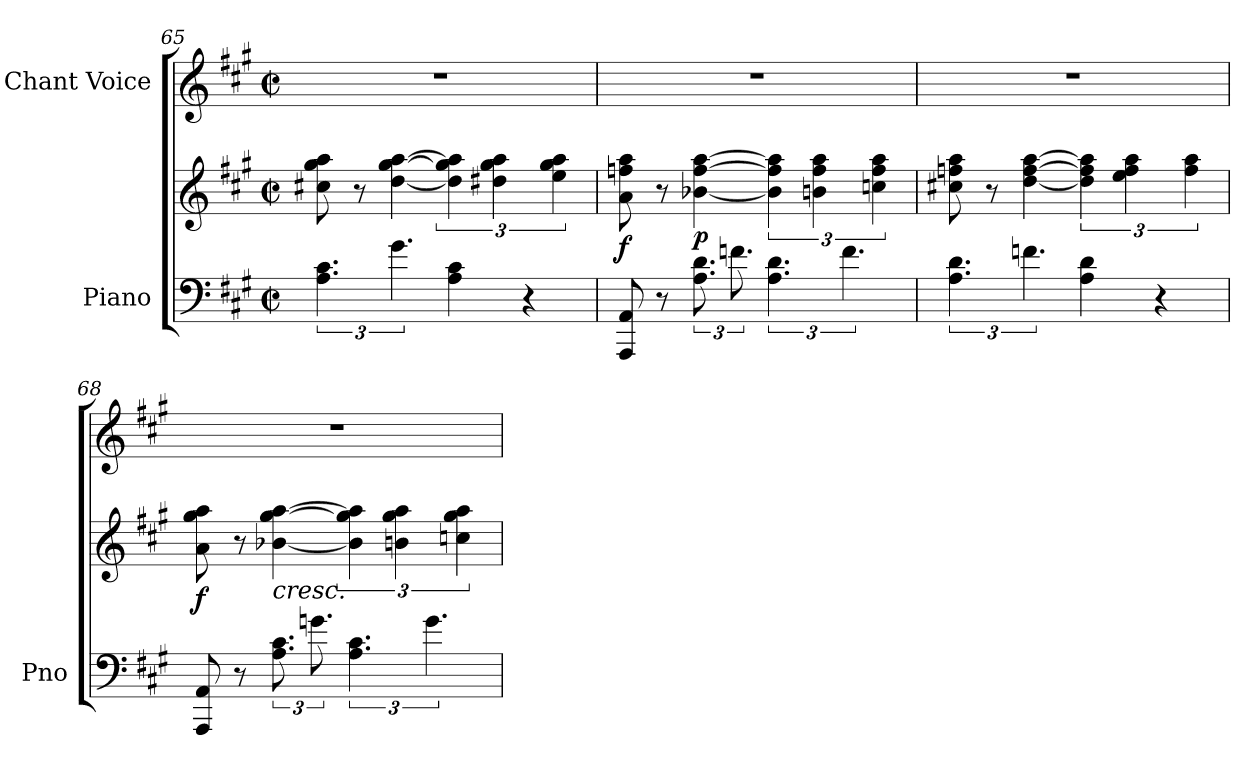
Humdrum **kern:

**kern	**kern	**dynam	**kern
*part2	*part2	*part2	*part1
*staff3	*staff2	*staff2/3	*staff1
*I"Piano	*	*	*I"Chant Voice
*I'Pno	*	*	*
*clefF4	*clefG2	*	*clefG2
*k[f#c#g#]	*k[f#c#g#]	*	*k[f#c#g#]
*M2/2	*M2/2	*	*M2/2
*met(c|)	*met(c|)	*	*met(c|)
=65	=65	=65	=65
6.A\ 6.c#\	8cc#X\ 8gg#\ 8aa\	.	1r
.	8r	.	.
6.g#\	[4dd\ [>4gg#\ [4aa\	.	.
4A\ 4c#\	6dd\] 6gg#\] 6aa\]	.	.
.	6dd#X\ 6gg#\ 6aa\	.	.
4r	.	.	.
.	6ee\ 6gg#\ 6aa\	.	.
=66	=66	=66	=66
!	!	!LO:DY:b	!
8AAA/ 8AA/	8a\ 8ffn\ 8aa\	f	1r
8r	8r	.	.
!	!	!LO:DY:b	!
12.A\ 12.d\	[4b-X\ [4ff\ [4aa\	p	.
12.fn\	.	.	.
6.A\ 6.d\	6b-\] 6ff\] 6aa\]	.	.
.	6bn\ 6ff\ 6aa\	.	.
6.f\	.	.	.
.	6ccn\ 6ff\ 6aa\	.	.
=67	=67	=67	=67
6.A\ 6.d\	8cc#X\ 8ffn\ 8aa\	.	1r
.	8r	.	.
6.fn\	[4dd\ [4ff\ [4aa\	.	.
4A\ 4d\	6dd\] 6ff\] 6aa\]	.	.
.	6ee\ 6ff\ 6aa\	.	.
4r	.	.	.
.	6ff\ 6aa\	.	.
=68	=68	=68	=68
!	!	!LO:DY:b	!
8AAA/ 8AA/	8a\ 8gg#\ 8aa\	f	1r
8r	8r	.	.
!	!LO:TX:b:i:t=cresc.	!	!
12.A\ 12.c#\	[4b-X\ [>4gg#\ [4aa\	.	.
12.gn\	.	.	.
6.A\ 6.c#\	6b-\] 6gg#\] 6aa\]	.	.
.	6bn\ 6gg#\ 6aa\	.	.
6.g\	.	.	.
.	6ccn\ 6gg#\ 6aa\	.	.
=	=	=	=
*-	*-	*-	*-
